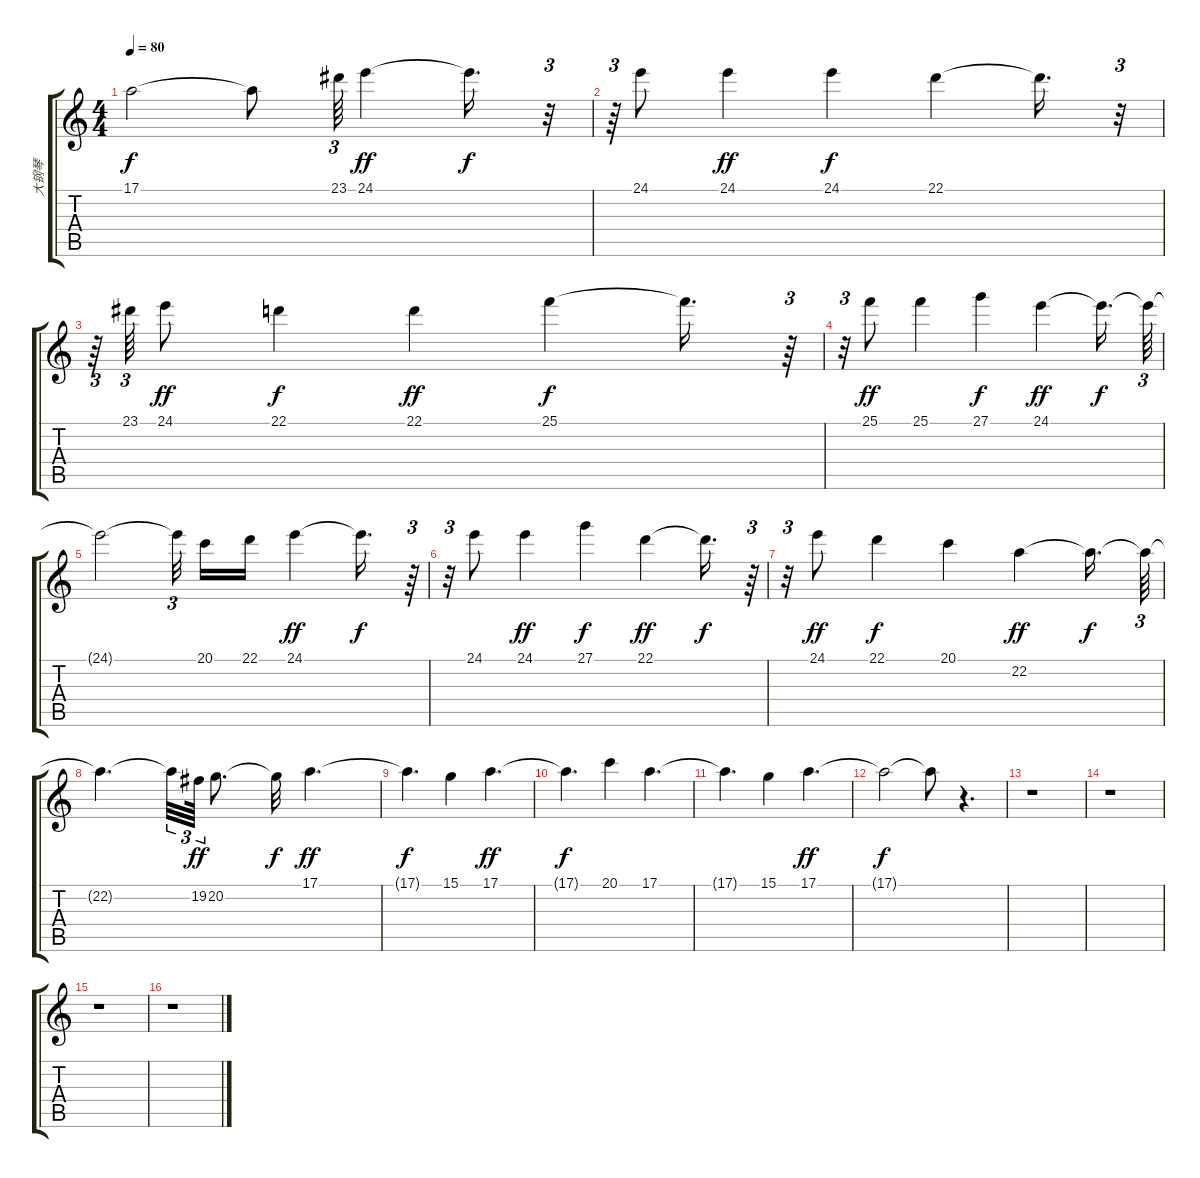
\track ("大钢琴" "大钢琴") {instrument acousticgrandpiano}
\staff {score tabs}
\tuning (E4 B3 G3 D3 A2 E2) {hide}
\ts (4 4)
\tempo 80
\clef g2
\ks c
17.1{t}.2{dy f} 17.1{t}.8 23.1.64{tu (3 2)} 24.1.4{dy ff} 24.1{t}.16{d dy f} r.32{tu (3 2)} |
r.64{tu (3 2)} 24.1.8 24.1.4{dy ff} 24.1.4{dy f} 22.1.4 22.1{t}.16{d} r.32{tu (3 2)} |
r.64{tu (3 2)} 23.1.64{tu (3 2)} 24.1.8{dy ff} 22.1.4{dy f} 22.1.4{dy ff} 25.1.4{dy f} 25.1{t}.16{d} r.64{tu (3 2)} |
r.32{tu (3 2)} 25.1.8{dy ff} 25.1.4 27.1.4{dy f} 24.1.4{dy ff} 24.1{t}.16{d dy f} 24.1{t}.64{tu (3 2)} |
24.1{t}.2 24.1{t}.32{tu (3 2) beam splitsecondary} 20.1.16 22.1.16 24.1.4{dy ff} 24.1{t}.16{d dy f} r.64{tu (3 2)} |
r.32{tu (3 2)} 24.1.8 24.1.4{dy ff} 27.1.4{dy f} 22.1.4{dy ff} 22.1{t}.16{d dy f} r.64{tu (3 2)} |
r.32{tu (3 2)} 24.1.8{dy ff} 22.1.4{dy f} 20.1.4 22.2.4{dy ff} 22.2{t}.16{d dy f} 22.2{t}.64{tu (3 2)} |
22.2{t}.4{d} 22.2{t}.32{tu (3 2)} 19.2.64{tu (3 2) dy ff} 20.2.8{d} 20.2{t}.32{dy f} 17.1.4{d dy ff} |
17.1{t}.4{d dy f} 15.1.4 17.1.4{d dy ff} |
17.1{t}.4{d dy f} 20.1.4 17.1.4{d} |
17.1{t}.4{d} 15.1.4 17.1.4{d dy ff} |
17.1{t}.2{dy f} 17.1{t}.8 r.4{d} |
r.1 |
r.1 |
r.1 |
r.1
